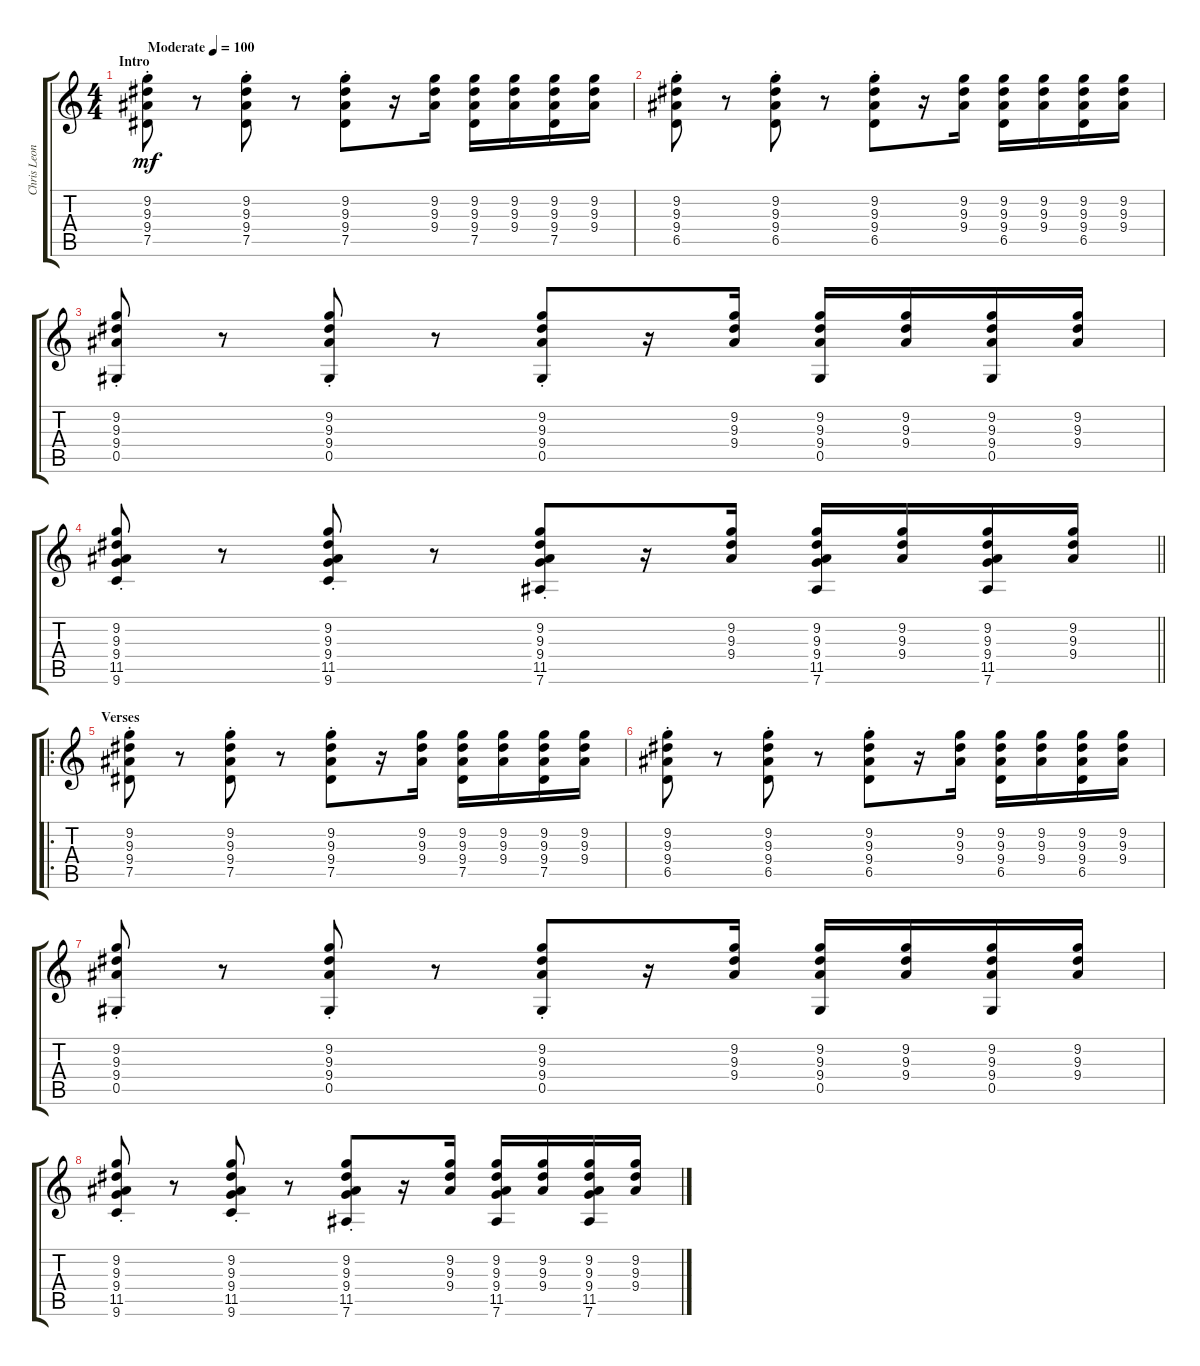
\track ("Chris Leonard" "Chris Leon") {instrument overdrivenguitar}
\staff {score tabs}
\tuning (Eb4 Bb3 Gb3 Db3 Ab2 Eb2) {hide}
\ts (4 4)
\section ("" "Intro")
\tempo (100 "Moderate")
\clef g2
\ks c
(9.2{st} 9.3{st} 9.4{st} 7.5{st}).8{dy mf instrument overdrivenguitar} r.8 (9.2{st} 9.3{st} 9.4{st} 7.5{st}).8 r.8 (9.2{st} 9.3{st} 9.4{st} 7.5{st}).8 r.16 (9.2 9.3 9.4).16 (9.2 9.3 9.4 7.5).16 (9.2 9.3 9.4).16 (9.2 9.3 9.4 7.5).16 (9.2 9.3 9.4).16 |
(9.2{st} 9.3{st} 9.4{st} 6.5{st}).8 r.8 (9.2{st} 9.3{st} 9.4{st} 6.5{st}).8 r.8 (9.2{st} 9.3{st} 9.4{st} 6.5{st}).8 r.16 (9.2 9.3 9.4).16 (9.2 9.3 9.4 6.5).16 (9.2 9.3 9.4).16 (9.2 9.3 9.4 6.5).16 (9.2 9.3 9.4).16 |
(9.2{st} 9.3{st} 9.4{st} 0.5{st}).8 r.8 (9.2{st} 9.3{st} 9.4{st} 0.5{st}).8 r.8 (9.2{st} 9.3{st} 9.4{st} 0.5{st}).8 r.16 (9.2 9.3 9.4).16 (9.2 9.3 9.4 0.5).16 (9.2 9.3 9.4).16 (9.2 9.3 9.4 0.5).16 (9.2 9.3 9.4).16 |
\barLineRight lightlight
(9.2{st} 9.3{st} 9.4{st} 11.5{st} 9.6{st}).8 r.8 (9.2{st} 9.3{st} 9.4{st} 11.5{st} 9.6{st}).8 r.8 (9.2{st} 9.3{st} 9.4{st} 11.5{st} 7.6{st}).8 r.16 (9.2 9.3 9.4).16 (9.2 9.3 9.4 11.5 7.6).16 (9.2 9.3 9.4).16 (9.2 9.3 9.4 11.5 7.6).16 (9.2 9.3 9.4).16 |
\ro
\section ("" "Verses")
(9.2{st} 9.3{st} 9.4{st} 7.5{st}).8 r.8 (9.2{st} 9.3{st} 9.4{st} 7.5{st}).8 r.8 (9.2{st} 9.3{st} 9.4{st} 7.5{st}).8 r.16 (9.2 9.3 9.4).16 (9.2 9.3 9.4 7.5).16 (9.2 9.3 9.4).16 (9.2 9.3 9.4 7.5).16 (9.2 9.3 9.4).16 |
(9.2{st} 9.3{st} 9.4{st} 6.5{st}).8 r.8 (9.2{st} 9.3{st} 9.4{st} 6.5{st}).8 r.8 (9.2{st} 9.3{st} 9.4{st} 6.5{st}).8 r.16 (9.2 9.3 9.4).16 (9.2 9.3 9.4 6.5).16 (9.2 9.3 9.4).16 (9.2 9.3 9.4 6.5).16 (9.2 9.3 9.4).16 |
(9.2{st} 9.3{st} 9.4{st} 0.5{st}).8 r.8 (9.2{st} 9.3{st} 9.4{st} 0.5{st}).8 r.8 (9.2{st} 9.3{st} 9.4{st} 0.5{st}).8 r.16 (9.2 9.3 9.4).16 (9.2 9.3 9.4 0.5).16 (9.2 9.3 9.4).16 (9.2 9.3 9.4 0.5).16 (9.2 9.3 9.4).16 |
(9.2{st} 9.3{st} 9.4{st} 11.5{st} 9.6{st}).8 r.8 (9.2{st} 9.3{st} 9.4{st} 11.5{st} 9.6{st}).8 r.8 (9.2{st} 9.3{st} 9.4{st} 11.5{st} 7.6{st}).8 r.16 (9.2 9.3 9.4).16 (9.2 9.3 9.4 11.5 7.6).16 (9.2 9.3 9.4).16 (9.2 9.3 9.4 11.5 7.6).16 (9.2 9.3 9.4).16
